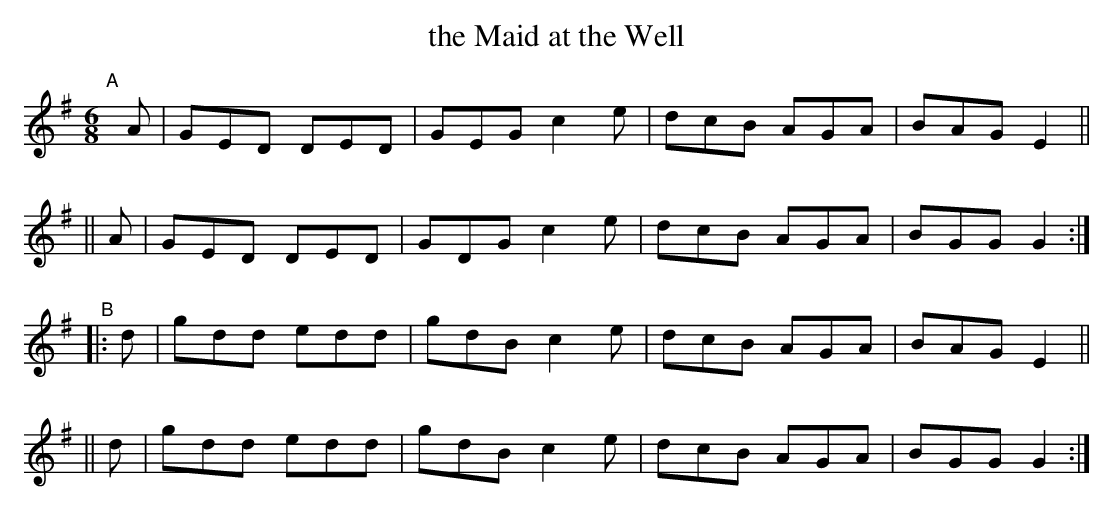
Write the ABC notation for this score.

X:1
T: the Maid at the Well
M: 6/8
L: 1/8
K: G
"^A"\
[|]A | GED DED | GEG c2e | dcB AGA | BAG E2 ||
|| A | GED DED | GDG c2e | dcB AGA | BGG G2 :|
"^B"\
|: d | gdd edd | gdB c2e | dcB AGA | BAG E2 ||
|| d | gdd edd | gdB c2e | dcB AGA | BGG G2 :|
